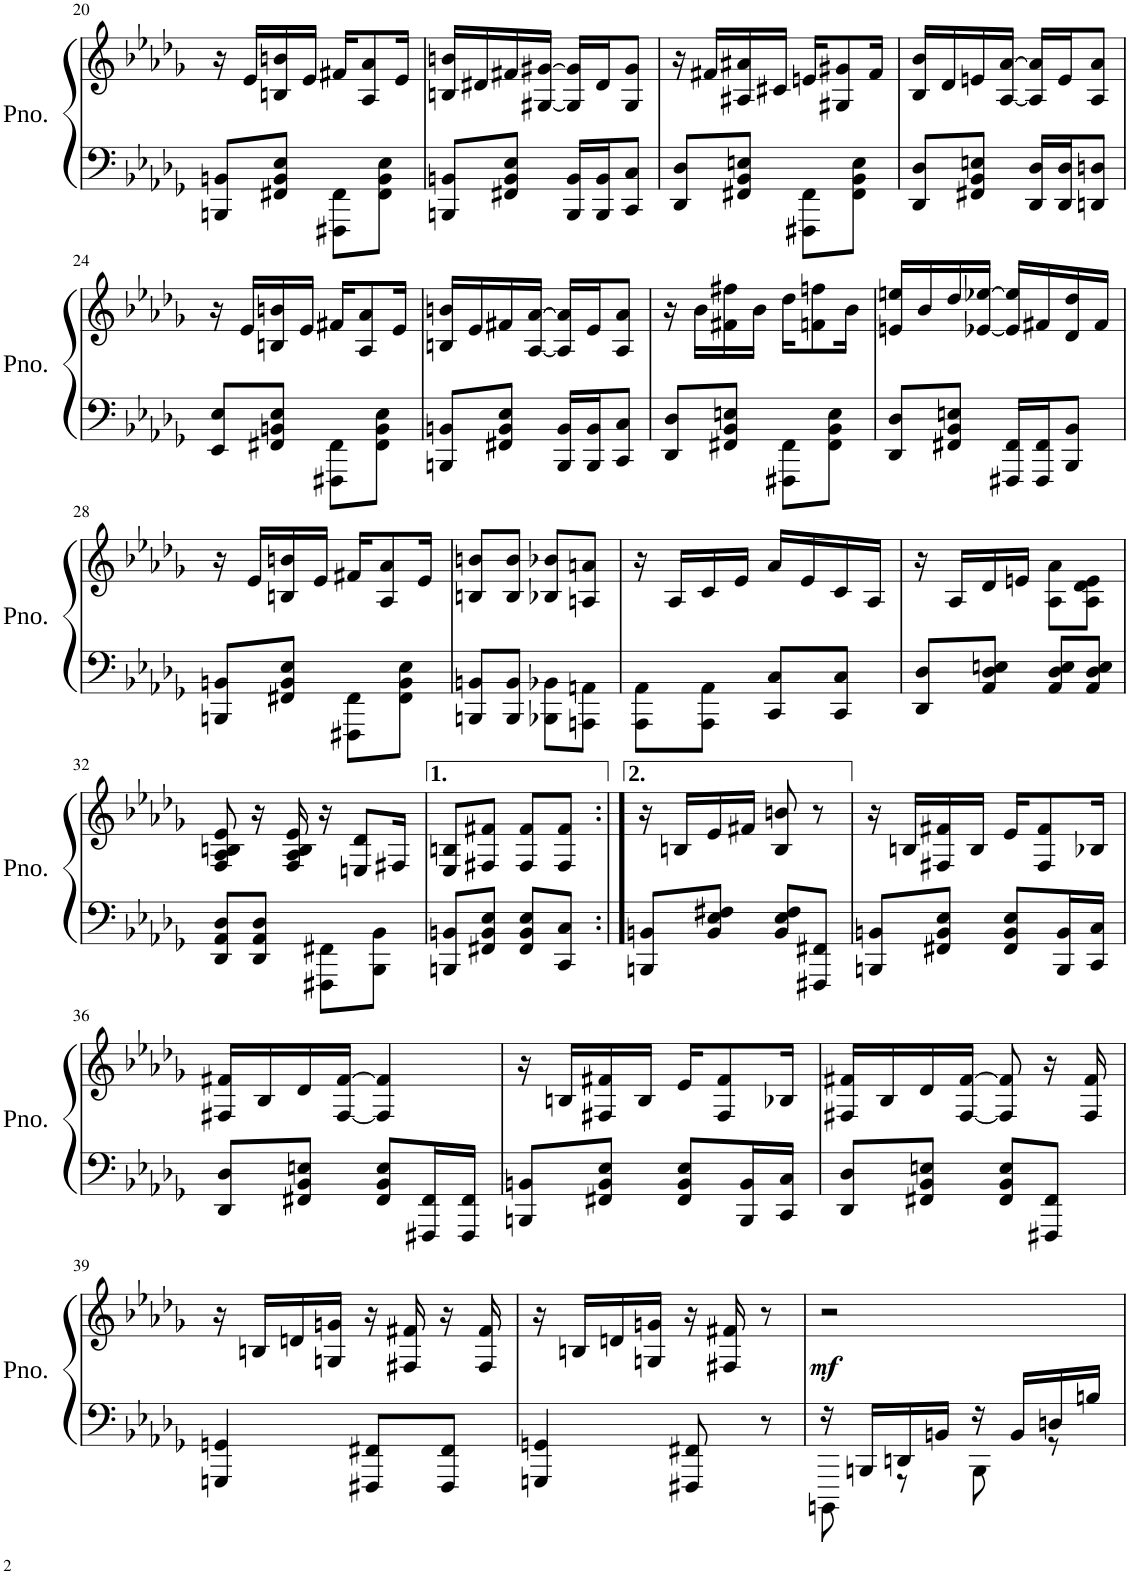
**kern	**kern	**dynam
*part1	*part1	*part1
*staff2	*staff1	*staff1/2
*I"Piano	*	*
*I'Pno.	*	*
!!LO:PB:g=z
*clefF4	*clefG2	*
*k[b-e-a-d-g-]	*k[b-e-a-d-g-]	*
*M2/4	*M2/4	*
=20	=20	=20
8BBBn/ 8BBn/L	16r	.
.	16e-/LL	.
8FF#X/ 8BB/ 8E-/J	16Bn/ 16bn/	.
.	16e-/JJ	.
8FFF#X\ 8FF#\L	16f#X/KL	.
.	8A-/ 8a-/	.
8FF#\ 8BB\ 8E-\J	.	.
.	16e-/Jk	.
=21	=21	=21
8BBBn/ 8BBn/L	16Bn/ 16bn/LL	.
.	16d#X/	.
8FF#X/ 8BB/ 8E-/J	16f#X/	.
.	[<16G#X/ [16g#X/JJ	.
16BBB/ 16BB/LL	16G#/] 16g#/]LL	.
16BBB/ 16BB/J	16d#/J	.
8CC/ 8C/J	8G#/ 8g#/J	.
=22	=22	=22
8DD-/ 8D-/L	16r	.
.	16f#X/LL	.
8FF#X/ 8BB-/ 8En/J	16A#X/ 16a#X/	.
.	16c#X/JJ	.
8FFF#X\ 8FF#\L	16en/KL	.
.	8G#X/ 8g#X/	.
8FF#\ 8BB-\ 8E\J	.	.
.	16f#/Jk	.
=23	=23	=23
8DD-/ 8D-/L	16B-/ 16b-/LL	.
.	16d-/	.
8FF#X/ 8BB-/ 8En/J	16en/	.
.	[<16A-/ [16a-/JJ	.
16DD-/ 16D-/LL	16A-/] 16a-/]LL	.
16DD-/ 16D-/J	16e/J	.
8DDn/ 8Dn/J	8A-/ 8a-/J	.
!!LO:LB:g=z
=24	=24	=24
8EE-/ 8E-/L	16r	.
.	16e-/LL	.
8FF#X/ 8BBn/ 8E-/J	16Bn/ 16bn/	.
.	16e-/JJ	.
8FFF#X\ 8FF#\L	16f#X/KL	.
.	8A-/ 8a-/	.
8FF#\ 8BB\ 8E-\J	.	.
.	16e-/Jk	.
=25	=25	=25
8BBBn/ 8BBn/L	16Bn/ 16bn/LL	.
.	16e-/	.
8FF#X/ 8BB/ 8E-/J	16f#X/	.
.	[<16A-/ [16a-/JJ	.
16BBB/ 16BB/LL	16A-/] 16a-/]LL	.
16BBB/ 16BB/J	16e-/J	.
8CC/ 8C/J	8A-/ 8a-/J	.
=26	=26	=26
8DD-/ 8D-/L	16r	.
.	16b-\LL	.
8FF#X/ 8BB-/ 8En/J	16f#X\ 16ff#X\	.
.	16b-\JJ	.
8FFF#X\ 8FF#\L	16dd-\KL	.
.	8fn\ 8ffn\	.
8FF#\ 8BB-\ 8E\J	.	.
.	16b-\Jk	.
=27	=27	=27
8DD-/ 8D-/L	16en/ 16een/LL	.
.	16b-/	.
8FF#X/ 8BB-/ 8En/J	16dd-/	.
.	[<16e-X/ [16ee-X/JJ	.
16FFF#X/ 16FF#/LL	16e-/] 16ee-/]LL	.
16FFF#/ 16FF#/J	16f#X/	.
8BBB-/ 8BB-/J	16d-/ 16dd-/	.
.	16f#/JJ	.
!!LO:LB:g=z
=28	=28	=28
8BBBn/ 8BBn/L	16r	.
.	16e-/LL	.
8FF#X/ 8BB/ 8E-/J	16Bn/ 16bn/	.
.	16e-/JJ	.
8FFF#X\ 8FF#\L	16f#X/KL	.
.	8A-/ 8a-/	.
8FF#\ 8BB\ 8E-\J	.	.
.	16e-/Jk	.
=29	=29	=29
8BBBn/ 8BBn/L	8Bn/ 8bn/L	.
8BBB/ 8BB/J	8B/ 8b/J	.
8BBB-X\ 8BB-X\L	8B-X/ 8b-X/L	.
8AAAn\ 8AAn\J	8An/ 8an/J	.
=30	=30	=30
8AAA-\ 8AA-\L	16r	.
.	16A-/LL	.
8AAA-\ 8AA-\J	16c/	.
.	16e-/JJ	.
8CC/ 8C/L	16a-/LL	.
.	16e-/	.
8CC/ 8C/J	16c/	.
.	16A-/JJ	.
=31	=31	=31
8DD-/ 8D-/L	16r	.
.	16A-/LL	.
8AA-/ 8D-/ 8En/J	16d-/	.
.	16en/JJ	.
8AA-/ 8D-/ 8E/L	8A-\ 8a-\L	.
8AA-/ 8D-/ 8E/J	8A-\ 8d-\ 8e\J	.
!!LO:LB:g=z
=32	=32	=32
8DD-/ 8AA-/ 8D-/L	8F/ 8A-/ 8Bn/ 8e-/	.
8DD-/ 8AA-/ 8D-/J	16r	.
.	16F/ 16A-/ 16B/ 16e-/	.
8FFF#X\ 8FF#X\L	16r	.
.	8En/ 8d-/L	.
8BBB-\ 8BB-\J	.	.
.	16F#X/Jk	.
=33	=33	=33
8BBBn/ 8BBn/L	8E-/ 8Bn/L	.
8FF#X/ 8BB/ 8E-/J	8F#X/ 8f#X/J	.
8FF#/ 8BB/ 8E-/L	8F#/ 8f#/L	.
8CC/ 8C/J	8F#/ 8f#/J	.
=34:|!	=34:|!	=34:|!
8BBBn/ 8BBn/L	16r	.
.	16Bn/LL	.
8BB/ 8E-/ 8F#X/J	16e-/	.
.	16f#X/JJ	.
8BB/ 8E-/ 8F#/L	8B/ 8bn/	.
8FFF#X/ 8FF#X/J	8r	.
=35	=35	=35
8BBBn/ 8BBn/L	16r	.
.	16Bn/LL	.
8FF#X/ 8BB/ 8E-/J	16F#X/ 16f#X/	.
.	16B/JJ	.
8FF#/ 8BB/ 8E-/L	16e-/KL	.
.	8F#/ 8f#/	.
16BBB/ 16BB/L	.	.
16CC/ 16C/JJ	16B-X/Jk	.
!!LO:LB:g=z
=36	=36	=36
8DD-/ 8D-/L	16F#X/ 16f#X/LL	.
.	16B-/	.
8FF#X/ 8BB-/ 8En/J	16d-/	.
.	[16F#/ [>16f#/JJ	.
8FF#/ 8BB-/ 8E/L	4F#/] 4f#/]	.
16FFF#X/ 16FF#/L	.	.
16FFF#/ 16FF#/JJ	.	.
=37	=37	=37
8BBBn/ 8BBn/L	16r	.
.	16Bn/LL	.
8FF#X/ 8BB/ 8E-/J	16F#X/ 16f#X/	.
.	16B/JJ	.
8FF#/ 8BB/ 8E-/L	16e-/KL	.
.	8F#/ 8f#/	.
16BBB/ 16BB/L	.	.
16CC/ 16C/JJ	16B-X/Jk	.
=38	=38	=38
8DD-/ 8D-/L	16F#X/ 16f#X/LL	.
.	16B-/	.
8FF#X/ 8BB-/ 8En/J	16d-/	.
.	[16F#/ [>16f#/JJ	.
8FF#/ 8BB-/ 8E/L	8F#/] 8f#/]	.
8FFF#X/ 8FF#/J	16r	.
.	16F#/ 16f#/	.
!!LO:LB:g=z
=39	=39	=39
4GGGn/ 4GGn/	16r	.
.	16Bn/LL	.
.	16dn/	.
.	16Gn/ 16gn/JJ	.
8FFF#X/ 8FF#X/L	16r	.
.	16F#X/ 16f#X/	.
8FFF#/ 8FF#/J	16r	.
.	16F#/ 16f#/	.
=40	=40	=40
4GGGn/ 4GGn/	16r	.
.	16Bn/LL	.
.	16dn/	.
.	16Gn/ 16gn/JJ	.
8FFF#X/ 8FF#X/	16r	.
.	16F#X/ 16f#X/	.
8r	8r	.
=41	=41	=41
*^	*	*
!	!	!	!LO:DY:a=2
16r	8BBBBn\	2r	mf
16BBBn/LL	.	.	.
16DDn/	8r	.	.
16BBn/JJ	.	.	.
16r	8BBB\	.	.
16BB/LL	.	.	.
16Dn/	8r	.	.
16Bn/JJ	.	.	.
*v	*v	*	*
=	=	=
*-	*-	*-
